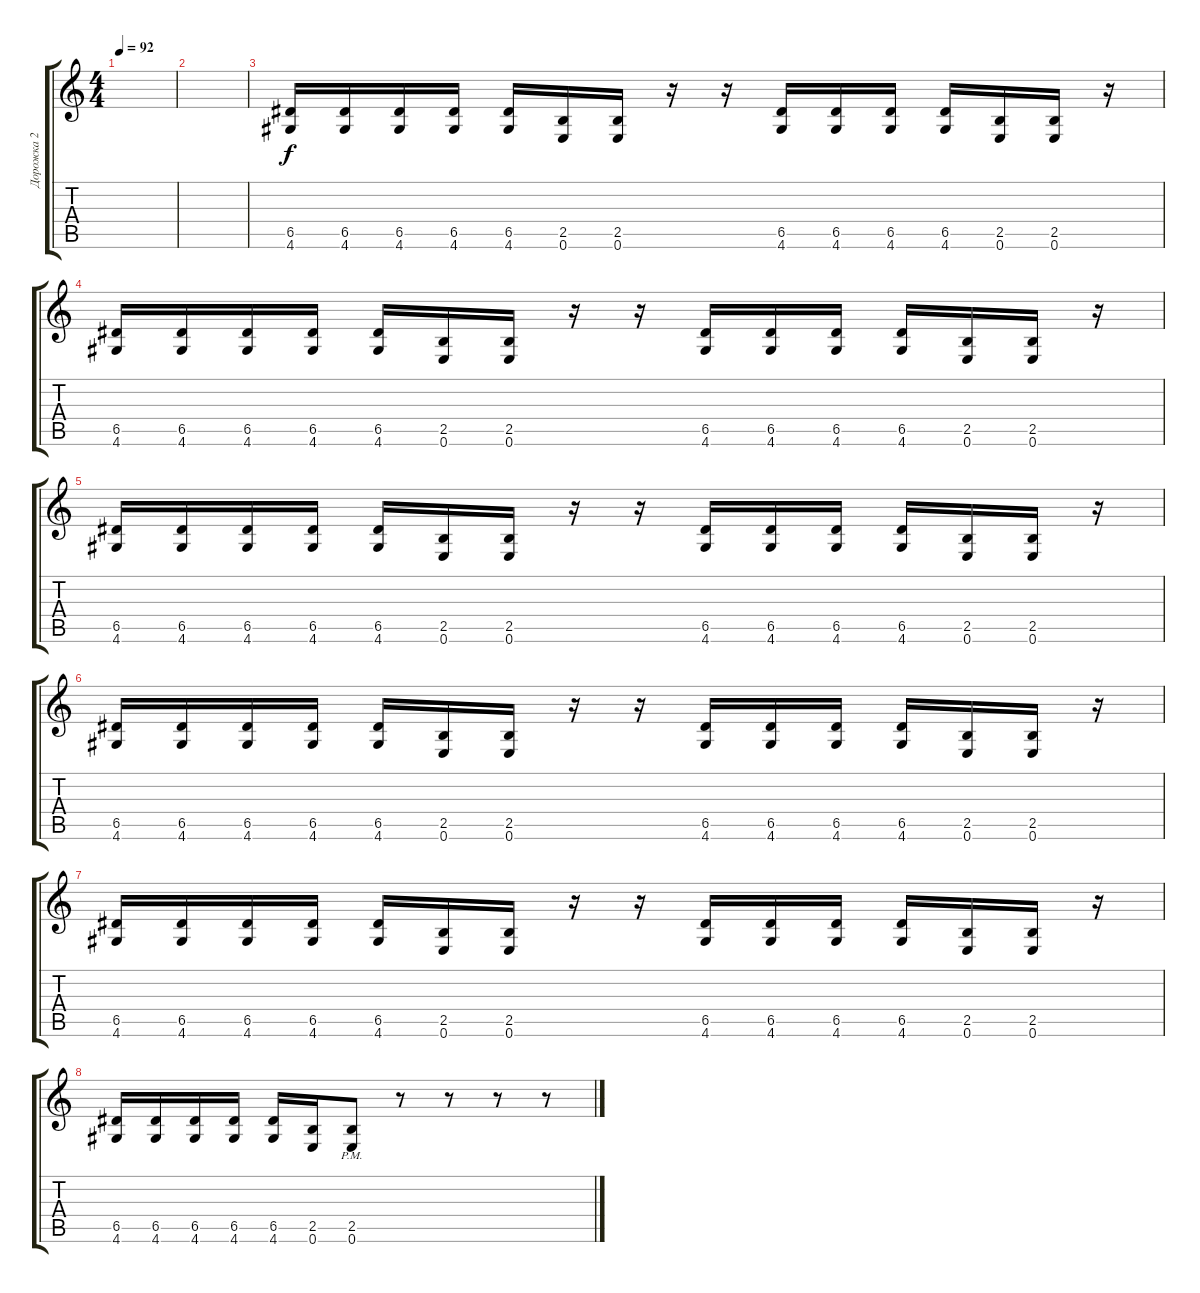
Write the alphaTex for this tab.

\track ("Дорожка 2" "Дорожка 2") {instrument distortionguitar}
\staff {score tabs}
\tuning (E4 B3 G3 D3 A2 E2) {hide}
\ts (4 4)
\tempo 92
\clef g2
\ks c
|
|
(6.5 4.6).16 (6.5 4.6).16 (6.5 4.6).16 (6.5 4.6).16 (6.5 4.6).16 (2.5 0.6).16 (2.5 0.6).16 r.16 r.16 (6.5 4.6).16 (6.5 4.6).16 (6.5 4.6).16 (6.5 4.6).16 (2.5 0.6).16 (2.5 0.6).16 r.16 |
(6.5 4.6).16 (6.5 4.6).16 (6.5 4.6).16 (6.5 4.6).16 (6.5 4.6).16 (2.5 0.6).16 (2.5 0.6).16 r.16 r.16 (6.5 4.6).16 (6.5 4.6).16 (6.5 4.6).16 (6.5 4.6).16 (2.5 0.6).16 (2.5 0.6).16 r.16 |
(6.5 4.6).16 (6.5 4.6).16 (6.5 4.6).16 (6.5 4.6).16 (6.5 4.6).16 (2.5 0.6).16 (2.5 0.6).16 r.16 r.16 (6.5 4.6).16 (6.5 4.6).16 (6.5 4.6).16 (6.5 4.6).16 (2.5 0.6).16 (2.5 0.6).16 r.16 |
(6.5 4.6).16 (6.5 4.6).16 (6.5 4.6).16 (6.5 4.6).16 (6.5 4.6).16 (2.5 0.6).16 (2.5 0.6).16 r.16 r.16 (6.5 4.6).16 (6.5 4.6).16 (6.5 4.6).16 (6.5 4.6).16 (2.5 0.6).16 (2.5 0.6).16 r.16 |
(6.5 4.6).16 (6.5 4.6).16 (6.5 4.6).16 (6.5 4.6).16 (6.5 4.6).16 (2.5 0.6).16 (2.5 0.6).16 r.16 r.16 (6.5 4.6).16 (6.5 4.6).16 (6.5 4.6).16 (6.5 4.6).16 (2.5 0.6).16 (2.5 0.6).16 r.16 |
(6.5 4.6).16 (6.5 4.6).16 (6.5 4.6).16 (6.5 4.6).16 (6.5 4.6).16 (2.5 0.6).16 (2.5{pm} 0.6{pm}).8 r.8 r.8 r.8 r.8
